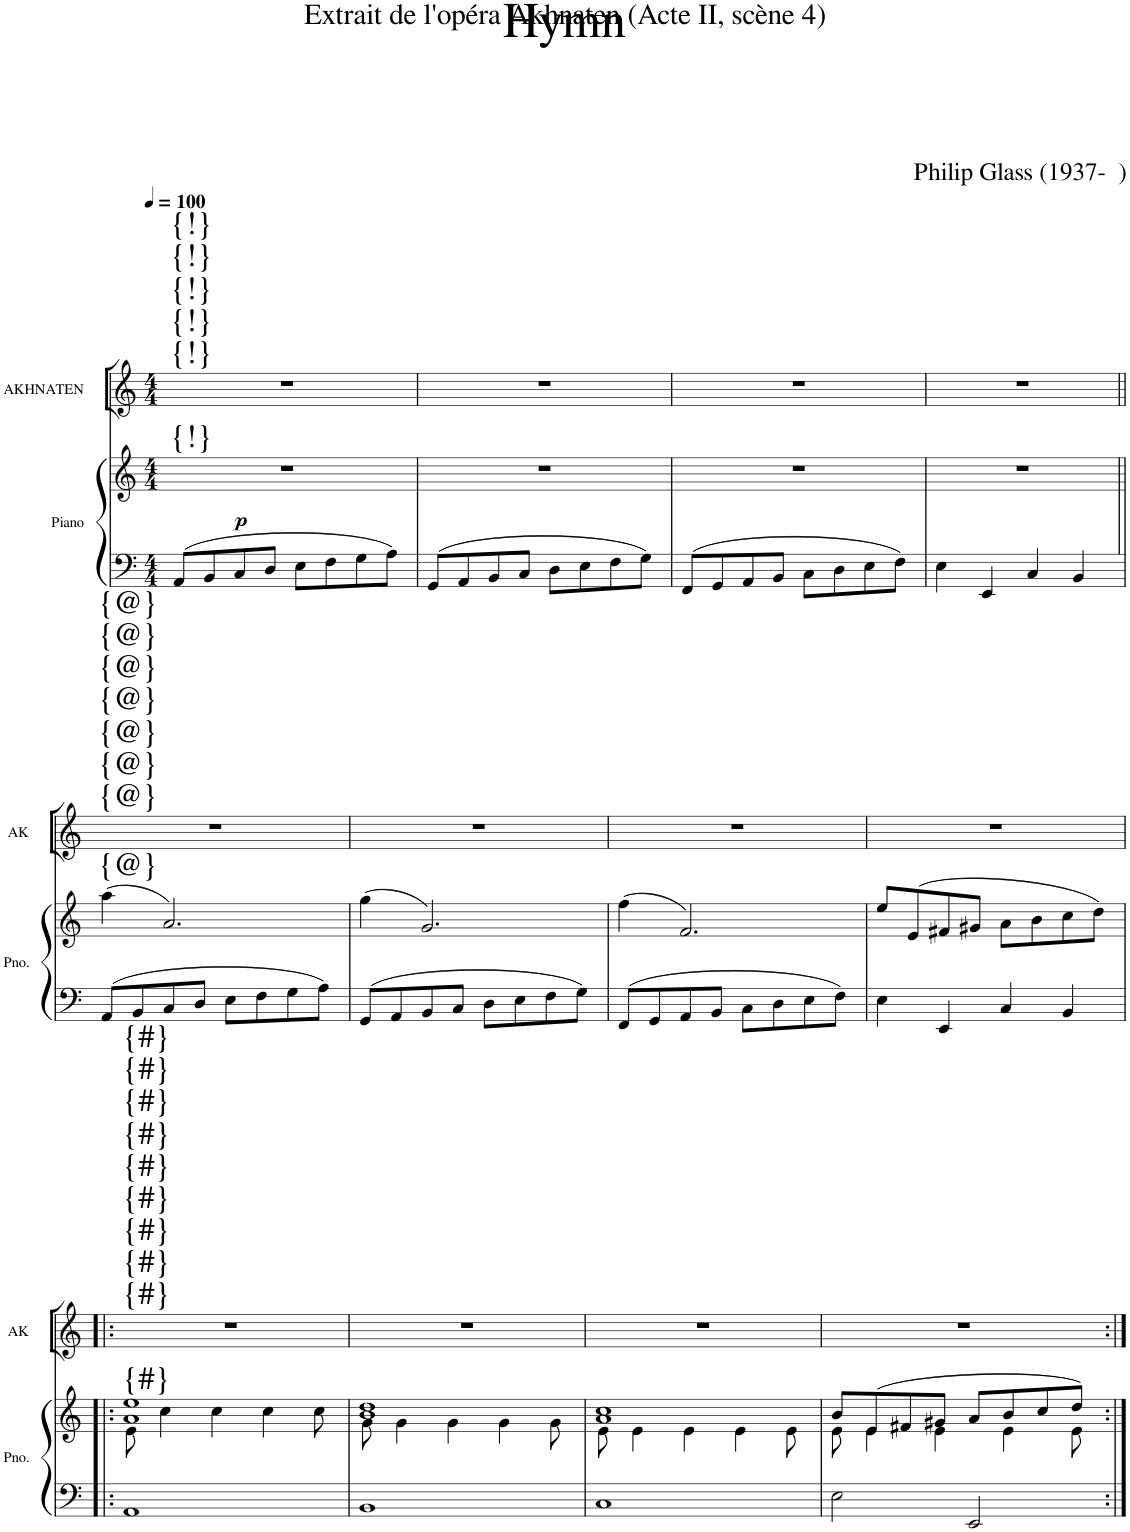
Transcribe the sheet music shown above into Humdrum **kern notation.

**kern	**kern	**dynam	**kern
*part2	*part2	*part2	*part1
*staff3	*staff2	*staff2/3	*staff1
*I"Piano	*	*	*I"AKHNATEN
*I'Pno.	*	*	*I'AK
*clefF4	*clefG2	*	*clefG2
*k[]	*k[]	*	*k[]
*M4/4	*M4/4	*	*M4/4
*MM100	*MM100	*	*MM100
=1	=1	=1	=1
!	!	!	!LO:TX:a:t={!}
!	!	!	!LO:TX:a:t={!}
!	!	!	!LO:TX:a:t={!}
!	!	!	!LO:TX:a:t={!}
!	!	!	!LO:TX:a:t={!}
!	!LO:TX:a:t={!}	!	!
!	!	!LO:DY:b	!
8AA/L	1r	p	1r
8BB/	.	.	.
8C/	.	.	.
8D/J	.	.	.
8E\L	.	.	.
8F\	.	.	.
8G\	.	.	.
8A\J	.	.	.
=2	=2	=2	=2
8GG/L	1r	.	1r
8AA/	.	.	.
8BB/	.	.	.
8C/J	.	.	.
8D\L	.	.	.
8E\	.	.	.
8F\	.	.	.
8G\J	.	.	.
=3	=3	=3	=3
8FF/L	1r	.	1r
8GG/	.	.	.
8AA/	.	.	.
8BB/J	.	.	.
8C\L	.	.	.
8D\	.	.	.
8E\	.	.	.
8F\J	.	.	.
=4	=4	=4	=4
4E\	1r	.	1r
4EE/	.	.	.
4C/	.	.	.
4BB/	.	.	.
!!LO:LB:g=z
=5||	=5||	=5||	=5||
!	!	!	!LO:TX:a:t={@}
!	!	!	!LO:TX:a:t={@}
!	!	!	!LO:TX:a:t={@}
!	!	!	!LO:TX:a:t={@}
!	!	!	!LO:TX:a:t={@}
!	!	!	!LO:TX:a:t={@}
!	!	!	!LO:TX:a:t={@}
!	!LO:TX:a:t={@}	!	!
8AA/L	(4aa\	.	1r
8BB/	.	.	.
8C/	2.a/)	.	.
8D/J	.	.	.
8E\L	.	.	.
8F\	.	.	.
8G\	.	.	.
8A\J	.	.	.
=6	=6	=6	=6
8GG/L	(4gg\	.	1r
8AA/	.	.	.
8BB/	2.g/)	.	.
8C/J	.	.	.
8D\L	.	.	.
8E\	.	.	.
8F\	.	.	.
8G\J	.	.	.
=7	=7	=7	=7
8FF/L	(4ff\	.	1r
8GG/	.	.	.
8AA/	2.f/)	.	.
8BB/J	.	.	.
8C\L	.	.	.
8D\	.	.	.
8E\	.	.	.
8F\J	.	.	.
=8	=8	=8	=8
4E\	8ee/L	.	1r
.	(8e/	.	.
4EE/	8f#X/	.	.
.	8g#X/J	.	.
4C/	8a\L	.	.
.	8b\	.	.
4BB/	8cc\	.	.
.	8dd\J)	.	.
!!LO:LB:g=z
=9!|:	=9!|:	=9!|:	=9!|:
*	*^	*	*
!	!	!	!	!LO:TX:a:t={#}
!	!	!	!	!LO:TX:a:t={#}
!	!	!	!	!LO:TX:a:t={#}
!	!	!	!	!LO:TX:a:t={#}
!	!	!	!	!LO:TX:a:t={#}
!	!	!	!	!LO:TX:a:t={#}
!	!	!	!	!LO:TX:a:t={#}
!	!	!	!	!LO:TX:a:t={#}
!	!	!	!	!LO:TX:a:t={#}
!	!LO:TX:a:t={#}	!	!	!
1AA	1a 1ee	8e\	.	1r
.	.	4cc\	.	.
.	.	4cc\	.	.
.	.	4cc\	.	.
.	.	8cc\	.	.
=10	=10	=10	=10	=10
1BB	1b 1dd	8g\	.	1r
.	.	4g\	.	.
.	.	4g\	.	.
.	.	4g\	.	.
.	.	8g\	.	.
=11	=11	=11	=11	=11
1C	1a 1cc	8e\	.	1r
.	.	4e\	.	.
.	.	4e\	.	.
.	.	4e\	.	.
.	.	8e\	.	.
=12	=12	=12	=12	=12
2E\	8b/L	8e\	.	1r
.	(8e/	4e\	.	.
.	8f#X/	.	.	.
.	8g#X/J	4e\	.	.
2EE/	8a/L	.	.	.
.	8b/	4e\	.	.
.	8cc/	.	.	.
.	8dd/J)	8e\	.	.
*	*v	*v	*	*
=:|!	=:|!	=:|!	=:|!
*-	*-	*-	*-
